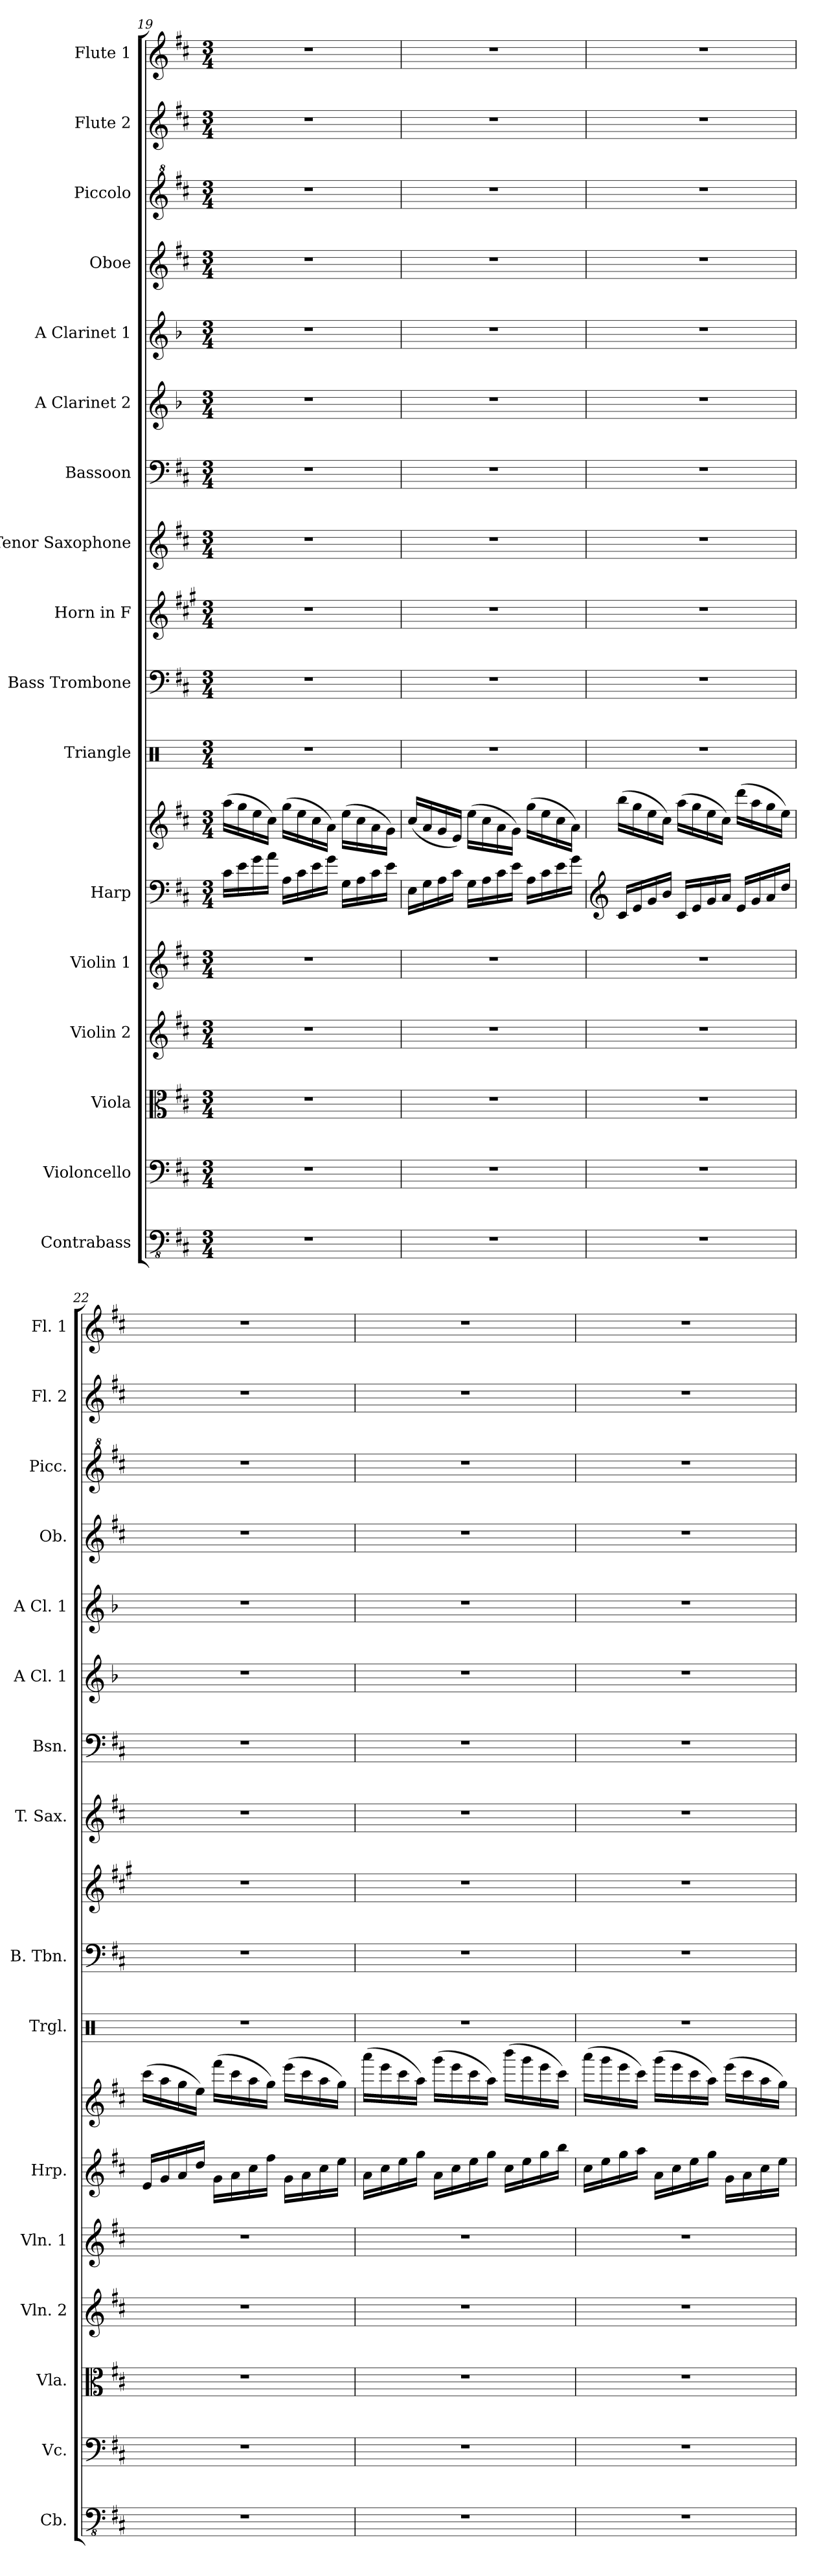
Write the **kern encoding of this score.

**kern	**kern	**kern	**kern	**kern	**kern	**kern	**kern	**kern	**kern	**kern	**kern	**kern	**kern	**kern	**kern	**kern	**kern
*part17	*part16	*part15	*part14	*part13	*part12	*part12	*part11	*part10	*part9	*part8	*part7	*part6	*part5	*part4	*part3	*part2	*part1
*staff18	*staff17	*staff16	*staff15	*staff14	*staff13	*staff12	*staff11	*staff10	*staff9	*staff8	*staff7	*staff6	*staff5	*staff4	*staff3	*staff2	*staff1
*I"Contrabass	*I"Violoncello	*I"Viola	*I"Violin 2	*I"Violin 1	*I"Harp	*	*I"Triangle	*I"Bass Trombone	*I"Horn in F	*I"Tenor Saxophone	*I"Bassoon	*I"A Clarinet 2	*I"A Clarinet 1	*I"Oboe	*I"Piccolo	*I"Flute 2	*I"Flute 1
*I'Cb.	*I'Vc.	*I'Vla.	*I'Vln. 2	*I'Vln. 1	*I'Hrp.	*	*I'Trgl.	*I'B. Tbn.	*	*I'T. Sax.	*I'Bsn.	*I'A Cl. 1	*I'A Cl. 1	*I'Ob.	*I'Picc.	*I'Fl. 2	*I'Fl. 1
*clefFv4	*clefF4	*clefC3	*clefG2	*clefG2	*clefF4	*clefG2	*clefX	*clefF4	*clefG2	*clefG2	*clefF4	*clefG2	*clefG2	*clefG2	*clefG^2	*clefG2	*clefG2
*ITrd7c12	*	*	*	*	*	*	*	*	*ITrd4c7	*ITrd8c14	*	*ITrd2c3	*ITrd2c3	*	*ITrd-7c-12	*	*
*k[f#c#]	*k[f#c#]	*k[f#c#]	*k[f#c#]	*k[f#c#]	*k[f#c#]	*k[f#c#]	*k[]	*k[f#c#]	*k[f#c#]	*k[f#c#]	*k[f#c#]	*k[f#c#]	*k[f#c#]	*k[f#c#]	*k[f#c#]	*k[f#c#]	*k[f#c#]
*M3/4	*M3/4	*M3/4	*M3/4	*M3/4	*M3/4	*M3/4	*M3/4	*M3/4	*M3/4	*M3/4	*M3/4	*M3/4	*M3/4	*M3/4	*M3/4	*M3/4	*M3/4
=19	=19	=19	=19	=19	=19	=19	=19	=19	=19	=19	=19	=19	=19	=19	=19	=19	=19
2.r	2.r	2.r	2.r	2.r	16c#\LL	(16aa\LL	2.r	2.r	2.r	2.r	2.r	2.r	2.r	2.r	2.r	2.r	2.r
.	.	.	.	.	16e\	16gg\	.	.	.	.	.	.	.	.	.	.	.
.	.	.	.	.	16g\	16ee\	.	.	.	.	.	.	.	.	.	.	.
.	.	.	.	.	16a\JJ	16cc#\JJ)	.	.	.	.	.	.	.	.	.	.	.
.	.	.	.	.	16A\LL	(16gg\LL	.	.	.	.	.	.	.	.	.	.	.
.	.	.	.	.	16c#\	16ee\	.	.	.	.	.	.	.	.	.	.	.
.	.	.	.	.	16e\	16cc#\	.	.	.	.	.	.	.	.	.	.	.
.	.	.	.	.	16g\JJ	16a\JJ)	.	.	.	.	.	.	.	.	.	.	.
.	.	.	.	.	16G\LL	(16ee\LL	.	.	.	.	.	.	.	.	.	.	.
.	.	.	.	.	16A\	16cc#\	.	.	.	.	.	.	.	.	.	.	.
.	.	.	.	.	16c#\	16a\	.	.	.	.	.	.	.	.	.	.	.
.	.	.	.	.	16e\JJ	16g\JJ)	.	.	.	.	.	.	.	.	.	.	.
=20	=20	=20	=20	=20	=20	=20	=20	=20	=20	=20	=20	=20	=20	=20	=20	=20	=20
2.r	2.r	2.r	2.r	2.r	16E\LL	(16cc#/LL	2.r	2.r	2.r	2.r	2.r	2.r	2.r	2.r	2.r	2.r	2.r
.	.	.	.	.	16G\	16a/	.	.	.	.	.	.	.	.	.	.	.
.	.	.	.	.	16A\	16g/	.	.	.	.	.	.	.	.	.	.	.
.	.	.	.	.	16c#\JJ	16e/JJ)	.	.	.	.	.	.	.	.	.	.	.
.	.	.	.	.	16G\LL	(16ee\LL	.	.	.	.	.	.	.	.	.	.	.
.	.	.	.	.	16A\	16cc#\	.	.	.	.	.	.	.	.	.	.	.
.	.	.	.	.	16c#\	16a\	.	.	.	.	.	.	.	.	.	.	.
.	.	.	.	.	16e\JJ	16g\JJ)	.	.	.	.	.	.	.	.	.	.	.
.	.	.	.	.	16A\LL	(16gg\LL	.	.	.	.	.	.	.	.	.	.	.
.	.	.	.	.	16c#\	16ee\	.	.	.	.	.	.	.	.	.	.	.
.	.	.	.	.	16e\	16cc#\	.	.	.	.	.	.	.	.	.	.	.
.	.	.	.	.	16g\JJ	16a\JJ)	.	.	.	.	.	.	.	.	.	.	.
=21	=21	=21	=21	=21	=21	=21	=21	=21	=21	=21	=21	=21	=21	=21	=21	=21	=21
*	*	*	*	*	*clefG2	*	*	*	*	*	*	*	*	*	*	*	*
2.r	2.r	2.r	2.r	2.r	16c#/LL	(16bb\LL	2.r	2.r	2.r	2.r	2.r	2.r	2.r	2.r	2.r	2.r	2.r
.	.	.	.	.	16e/	16gg\	.	.	.	.	.	.	.	.	.	.	.
.	.	.	.	.	16g/	16ee\	.	.	.	.	.	.	.	.	.	.	.
.	.	.	.	.	16b/JJ	16cc#\JJ)	.	.	.	.	.	.	.	.	.	.	.
.	.	.	.	.	16c#/LL	(16aa\LL	.	.	.	.	.	.	.	.	.	.	.
.	.	.	.	.	16e/	16gg\	.	.	.	.	.	.	.	.	.	.	.
.	.	.	.	.	16g/	16ee\	.	.	.	.	.	.	.	.	.	.	.
.	.	.	.	.	16a/JJ	16cc#\JJ)	.	.	.	.	.	.	.	.	.	.	.
.	.	.	.	.	16e/LL	(16ddd\LL	.	.	.	.	.	.	.	.	.	.	.
.	.	.	.	.	16g/	16aa\	.	.	.	.	.	.	.	.	.	.	.
.	.	.	.	.	16a/	16gg\	.	.	.	.	.	.	.	.	.	.	.
.	.	.	.	.	16dd/JJ	16ee\JJ)	.	.	.	.	.	.	.	.	.	.	.
=22	=22	=22	=22	=22	=22	=22	=22	=22	=22	=22	=22	=22	=22	=22	=22	=22	=22
2.r	2.r	2.r	2.r	2.r	16e/LL	(16ccc#\LL	2.r	2.r	2.r	2.r	2.r	2.r	2.r	2.r	2.r	2.r	2.r
.	.	.	.	.	16g/	16aa\	.	.	.	.	.	.	.	.	.	.	.
.	.	.	.	.	16a/	16gg\	.	.	.	.	.	.	.	.	.	.	.
.	.	.	.	.	16dd/JJ	16ee\JJ)	.	.	.	.	.	.	.	.	.	.	.
.	.	.	.	.	16g\LL	(16fff#\LL	.	.	.	.	.	.	.	.	.	.	.
.	.	.	.	.	16a\	16ccc#\	.	.	.	.	.	.	.	.	.	.	.
.	.	.	.	.	16cc#\	16aa\	.	.	.	.	.	.	.	.	.	.	.
.	.	.	.	.	16ff#\JJ	16gg\JJ)	.	.	.	.	.	.	.	.	.	.	.
.	.	.	.	.	16g\LL	(16eee\LL	.	.	.	.	.	.	.	.	.	.	.
.	.	.	.	.	16a\	16ccc#\	.	.	.	.	.	.	.	.	.	.	.
.	.	.	.	.	16cc#\	16aa\	.	.	.	.	.	.	.	.	.	.	.
.	.	.	.	.	16ee\JJ	16gg\JJ)	.	.	.	.	.	.	.	.	.	.	.
!!LO:PB:g=z
=23	=23	=23	=23	=23	=23	=23	=23	=23	=23	=23	=23	=23	=23	=23	=23	=23	=23
2.r	2.r	2.r	2.r	2.r	16a\LL	(16aaa\LL	2.r	2.r	2.r	2.r	2.r	2.r	2.r	2.r	2.r	2.r	2.r
.	.	.	.	.	16cc#\	16eee\	.	.	.	.	.	.	.	.	.	.	.
.	.	.	.	.	16ee\	16ccc#\	.	.	.	.	.	.	.	.	.	.	.
.	.	.	.	.	16gg\JJ	16aa\JJ)	.	.	.	.	.	.	.	.	.	.	.
.	.	.	.	.	16a\LL	(16ggg\LL	.	.	.	.	.	.	.	.	.	.	.
.	.	.	.	.	16cc#\	16eee\	.	.	.	.	.	.	.	.	.	.	.
.	.	.	.	.	16ee\	16ccc#\	.	.	.	.	.	.	.	.	.	.	.
.	.	.	.	.	16gg\JJ	16aa\JJ)	.	.	.	.	.	.	.	.	.	.	.
.	.	.	.	.	16cc#\LL	(16bbb\LL	.	.	.	.	.	.	.	.	.	.	.
.	.	.	.	.	16ee\	16ggg\	.	.	.	.	.	.	.	.	.	.	.
.	.	.	.	.	16gg\	16eee\	.	.	.	.	.	.	.	.	.	.	.
.	.	.	.	.	16bb\JJ	16ccc#\JJ)	.	.	.	.	.	.	.	.	.	.	.
=24	=24	=24	=24	=24	=24	=24	=24	=24	=24	=24	=24	=24	=24	=24	=24	=24	=24
2.r	2.r	2.r	2.r	2.r	16cc#\LL	(16aaa\LL	2.r	2.r	2.r	2.r	2.r	2.r	2.r	2.r	2.r	2.r	2.r
.	.	.	.	.	16ee\	16ggg\	.	.	.	.	.	.	.	.	.	.	.
.	.	.	.	.	16gg\	16eee\	.	.	.	.	.	.	.	.	.	.	.
.	.	.	.	.	16aa\JJ	16ccc#\JJ)	.	.	.	.	.	.	.	.	.	.	.
.	.	.	.	.	16a\LL	(16ggg\LL	.	.	.	.	.	.	.	.	.	.	.
.	.	.	.	.	16cc#\	16eee\	.	.	.	.	.	.	.	.	.	.	.
.	.	.	.	.	16ee\	16ccc#\	.	.	.	.	.	.	.	.	.	.	.
.	.	.	.	.	16gg\JJ	16aa\JJ)	.	.	.	.	.	.	.	.	.	.	.
.	.	.	.	.	16g\LL	(16eee\LL	.	.	.	.	.	.	.	.	.	.	.
.	.	.	.	.	16a\	16ccc#\	.	.	.	.	.	.	.	.	.	.	.
.	.	.	.	.	16cc#\	16aa\	.	.	.	.	.	.	.	.	.	.	.
.	.	.	.	.	16ee\JJ	16gg\JJ)	.	.	.	.	.	.	.	.	.	.	.
=	=	=	=	=	=	=	=	=	=	=	=	=	=	=	=	=	=
*-	*-	*-	*-	*-	*-	*-	*-	*-	*-	*-	*-	*-	*-	*-	*-	*-	*-
